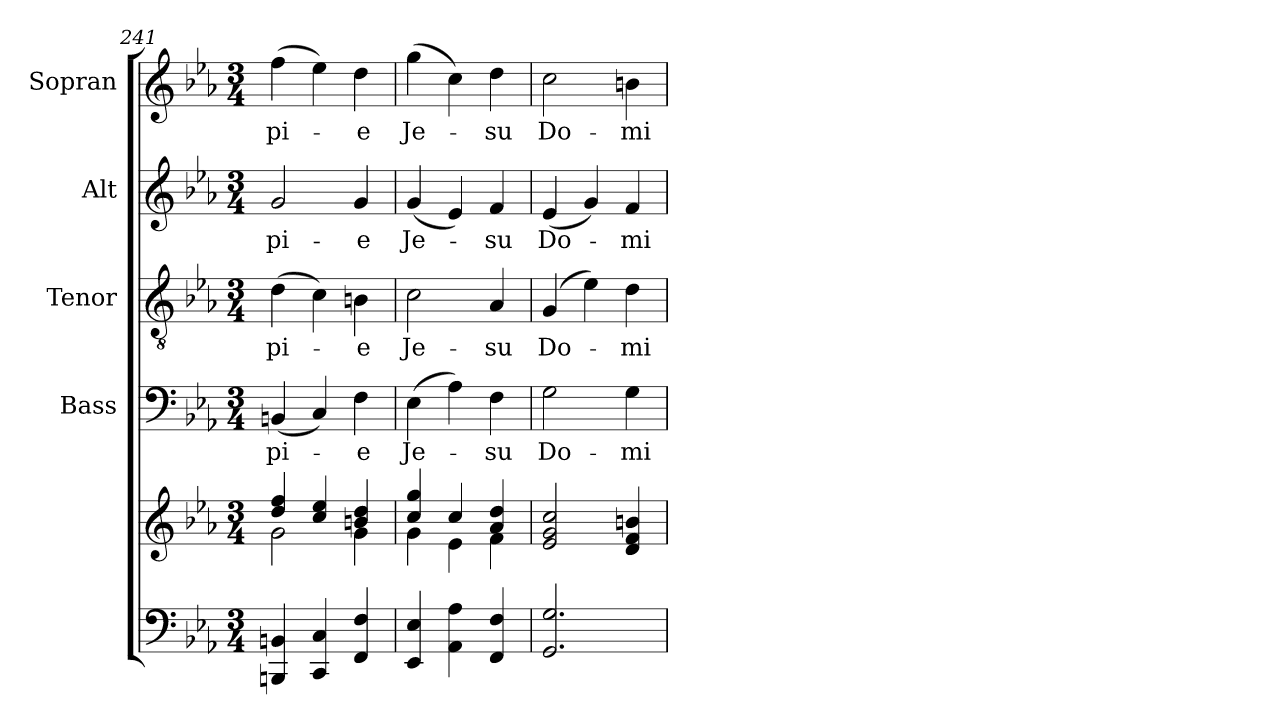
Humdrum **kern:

**kern	**kern	**kern	**text	**kern	**text	**kern	**text	**kern	**text
*part5	*part5	*part4	*part4	*part3	*part3	*part2	*part2	*part1	*part1
*staff6	*staff5	*staff4	*staff4	*staff3	*staff3	*staff2	*staff2	*staff1	*staff1
*	*	*I"Bass	*	*I"Tenor	*	*I"Alt	*	*I"Sopran	*
*	*	*I'B.	*	*I'T.	*	*I'A.	*	*I'S.	*
*clefF4	*clefG2	*clefF4	*	*clefGv2	*	*clefG2	*	*clefG2	*
*k[b-e-a-]	*k[b-e-a-]	*k[b-e-a-]	*	*k[b-e-a-]	*	*k[b-e-a-]	*	*k[b-e-a-]	*
*E-:	*E-:	*E-:	*	*E-:	*	*E-:	*	*E-:	*
*M3/4	*M3/4	*M3/4	*	*M3/4	*	*M3/4	*	*M3/4	*
=241	=241	=241	=241	=241	=241	=241	=241	=241	=241
*	*^	*	*	*	*	*	*	*	*
!	!	!	!	!LO:LY:b	!	!LO:LY:b	!	!LO:LY:b	!	!LO:LY:b
4BBBn/ 4BBn/	4dd/ 4ff/	2g\	(<4BBn/	pi-	(>4d\	pi-	2g/	pi-	(>4ff\	pi-
4CC/ 4C/	4cc/ 4ee-/	.	4C/)	.	4c\)	.	.	.	4ee-\)	.
!	!	!	!	!LO:LY:b	!	!LO:LY:b	!	!LO:LY:b	!	!LO:LY:b
4FF/ 4F/	4bn/ 4dd/	4g\	4F\	-e	4Bn\	-e	4g/	-e	4dd\	-e
=242	=242	=242	=242	=242	=242	=242	=242	=242	=242	=242
!	!	!	!	!LO:LY:b	!	!LO:LY:b	!	!LO:LY:b	!	!LO:LY:b
4EE-/ 4E-/	4cc/ 4gg/	4g\	(>4E-\	Je-	2c\	Je-	(<4g/	Je-	(>4gg\	Je-
4AA-\ 4A-\	4cc/	4e-\	4A-\)	.	.	.	4e-/)	.	4cc\)	.
!	!	!	!	!LO:LY:b	!	!LO:LY:b	!	!LO:LY:b	!	!LO:LY:b
4FF/ 4F/	4a-/ 4dd/	4f\	4F\	-su	4A-/	-su	4f/	-su	4dd\	-su
=243	=243	=243	=243	=243	=243	=243	=243	=243	=243	=243
!	!	!	!	!LO:LY:b	!	!LO:LY:b	!	!LO:LY:b	!	!LO:LY:b
*	*v	*v	*	*	*	*	*	*	*	*
2.GG/ 2.G/	2e-/ 2g/ 2cc/	2G\	Do-	(4G/	Do-	(<4e-/	Do-	2cc\	Do-
.	.	.	.	4e-\)	.	4g/)	.	.	.
!	!	!	!LO:LY:b	!	!LO:LY:b	!	!LO:LY:b	!	!LO:LY:b
.	4d/ 4f/ 4bn/	4G\	-mi-	4d\	-mi-	4f/	-mi-	4bn\	-mi-
=	=	=	=	=	=	=	=	=	=
*-	*-	*-	*-	*-	*-	*-	*-	*-	*-
